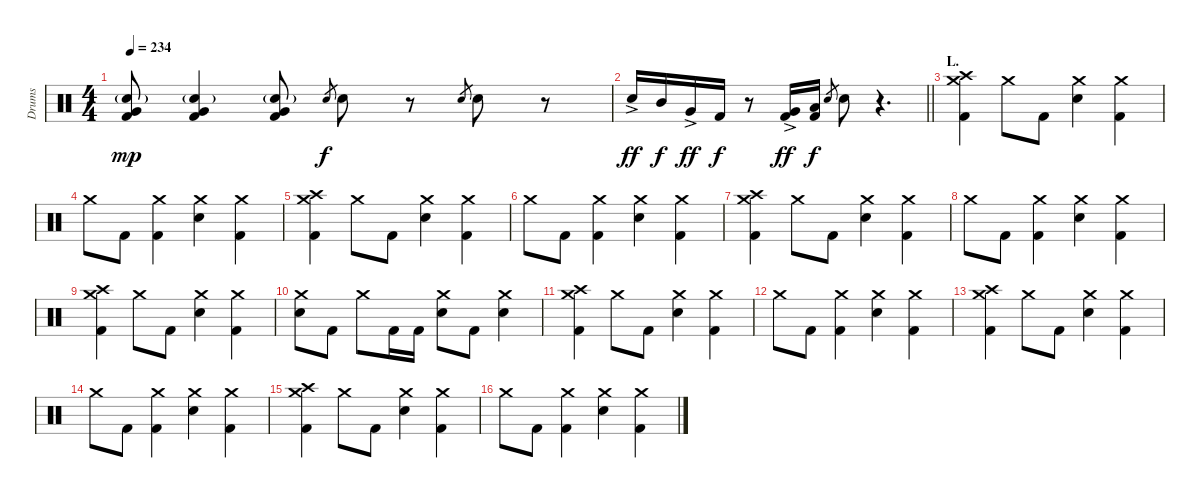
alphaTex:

\track ("Drums" "Drums") {instrument percussion}
\staff {score}
\articulation defaults
\ts (4 4)
\tempo 234
\clef neutral
\ks c
("Electric Snare (hit)"{g} "Very Low Tom (hit)" "Kick (hit) 2").8{dy mp} ("Electric Snare (hit)"{g} "Very Low Tom (hit)" "Kick (hit) 2").4 ("Electric Snare (hit)"{g} "Very Low Tom (hit)" "Kick (hit) 2").8 "Electric Snare (hit)".8{gr dy f} "Electric Snare (hit)".8 r.8 "Electric Snare (hit)".8{gr} "Electric Snare (hit)".8 r.8 |
\barLineRight lightlight "Electric Snare (hit)"{ac}.16{dy ff} "Mid Tom (hit)".16{dy f} "Very Low Tom (hit)"{ac}.16{dy ff} "Kick (hit) 2".16{dy f}
r.8 ("Very Low Tom (hit)"{ac} "Kick (hit) 2").16{dy ff} ("Low Floor Tom (hit)" "Kick (hit) 2").16{dy f} "Electric Snare (hit)".8{gr} "Electric Snare (hit)".8 r.4{d} |
\section ("" "L.")
("Crash medium (hit)" "Crash high (hit)" "Kick (hit) 2").4 "Crash medium (hit)".8 "Kick (hit) 2".8 ("Crash medium (hit)" "Electric Snare (hit)").4 ("Crash medium (hit)" "Kick (hit) 2").4 |
"Crash medium (hit)".8 "Kick (hit) 2".8 ("Crash medium (hit)" "Kick (hit) 2").4 ("Crash medium (hit)" "Electric Snare (hit)").4 ("Crash medium (hit)" "Kick (hit) 2").4 |
("Crash medium (hit)" "Crash high (hit)" "Kick (hit) 2").4 "Crash medium (hit)".8 "Kick (hit) 2".8 ("Crash medium (hit)" "Electric Snare (hit)").4 ("Crash medium (hit)" "Kick (hit) 2").4 |
"Crash medium (hit)".8 "Kick (hit) 2".8 ("Crash medium (hit)" "Kick (hit) 2").4 ("Crash medium (hit)" "Electric Snare (hit)").4 ("Crash medium (hit)" "Kick (hit) 2").4 |
("Crash medium (hit)" "Crash high (hit)" "Kick (hit) 2").4 "Crash medium (hit)".8 "Kick (hit) 2".8 ("Crash medium (hit)" "Electric Snare (hit)").4 ("Crash medium (hit)" "Kick (hit) 2").4 |
"Crash medium (hit)".8 "Kick (hit) 2".8 ("Crash medium (hit)" "Kick (hit) 2").4 ("Crash medium (hit)" "Electric Snare (hit)").4 ("Crash medium (hit)" "Kick (hit) 2").4 |
("Crash medium (hit)" "Crash high (hit)" "Kick (hit) 2").4 "Crash medium (hit)".8 "Kick (hit) 2".8 ("Crash medium (hit)" "Electric Snare (hit)").4 ("Crash medium (hit)" "Kick (hit) 2").4 |
("Crash medium (hit)" "Electric Snare (hit)").8 "Kick (hit) 2".8 "Crash medium (hit)".8 "Kick (hit) 2".16 "Kick (hit) 2".16 ("Crash medium (hit)" "Electric Snare (hit)").8 "Kick (hit) 2".8 ("Crash medium (hit)" "Electric Snare (hit)").4 |
("Crash medium (hit)" "Crash high (hit)" "Kick (hit) 2").4 "Crash medium (hit)".8 "Kick (hit) 2".8 ("Crash medium (hit)" "Electric Snare (hit)").4 ("Crash medium (hit)" "Kick (hit) 2").4 |
"Crash medium (hit)".8 "Kick (hit) 2".8 ("Crash medium (hit)" "Kick (hit) 2").4 ("Crash medium (hit)" "Electric Snare (hit)").4 ("Crash medium (hit)" "Kick (hit) 2").4 |
("Crash medium (hit)" "Crash high (hit)" "Kick (hit) 2").4 "Crash medium (hit)".8 "Kick (hit) 2".8 ("Crash medium (hit)" "Electric Snare (hit)").4 ("Crash medium (hit)" "Kick (hit) 2").4 |
"Crash medium (hit)".8 "Kick (hit) 2".8 ("Crash medium (hit)" "Kick (hit) 2").4 ("Crash medium (hit)" "Electric Snare (hit)").4 ("Crash medium (hit)" "Kick (hit) 2").4 |
("Crash medium (hit)" "Crash high (hit)" "Kick (hit) 2").4 "Crash medium (hit)".8 "Kick (hit) 2".8 ("Crash medium (hit)" "Electric Snare (hit)").4 ("Crash medium (hit)" "Kick (hit) 2").4 |
"Crash medium (hit)".8 "Kick (hit) 2".8 ("Crash medium (hit)" "Kick (hit) 2").4 ("Crash medium (hit)" "Electric Snare (hit)").4 ("Crash medium (hit)" "Kick (hit) 2").4
